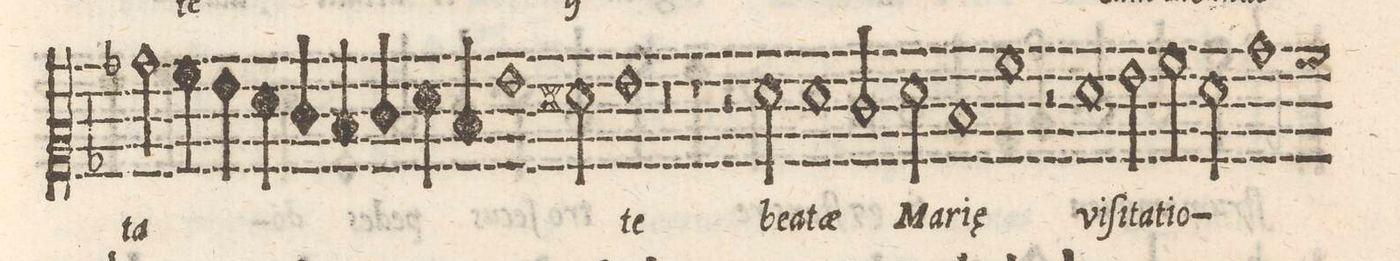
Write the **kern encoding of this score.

**kern	**text
*I"ALTVS	*
*clefC2	*
*k[b-]	*
*met(C|)	*
*M2/1	*
2b-\	-ta-
4a\	.
4g\	.
=12-	=12-
4f\	.
4e/	.
4d/	.
4e/	.
4f\	.
4d/	.
1g\	.
=13-	=13-
2f#X\	.
1g	-te
=14-	=14-
0r	.
=15-	=15-
1r	.
2r	.
2fny\	be-
=16-	=16-
1f	-a-
2e/	-tae
2f\	Ma-
=17-	=17-
1d	-ri-
1a	-ę
=18-	=18-
2r	.
1f	vi-
2g\	-ſi-
=19-	=19-
2a\	-ta-
2f\	-ti-
1b-	-o-
*custos:a	*
=20-	=20-
*-	*-
